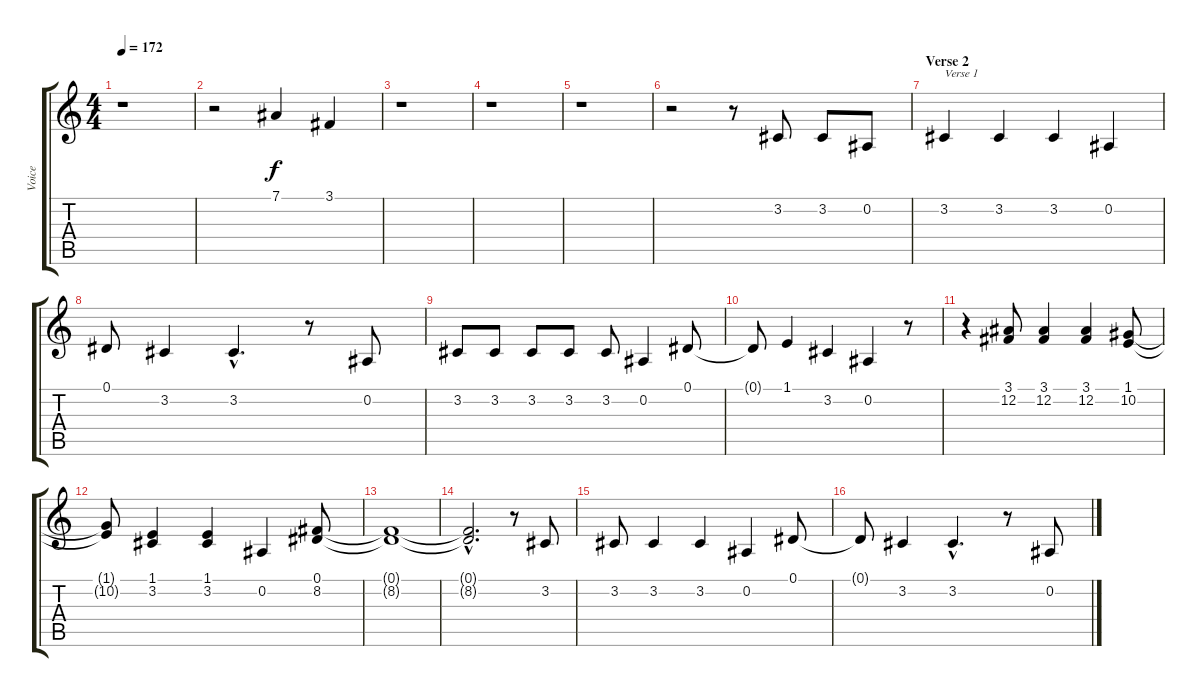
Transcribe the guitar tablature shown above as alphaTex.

\track ("Voice" "Voice") {instrument tenorsax}
\staff {score tabs}
\tuning (Eb4 Bb3 Gb3 Db3 Ab2 Eb2) {hide}
\ts (4 4)
\tempo 172
\clef g2
\ks c
r.1{dy f} |
r.2 7.1.4 3.1.4 |
r.1 |
r.1 |
r.1 |
r.2 r.8 3.2.8 3.2.8 0.2.8 |
\section ("" "Verse 2")
3.2.4{txt "Verse 1"} 3.2.4 3.2.4 0.2.4 |
0.1.8 3.2.4 3.2{hac}.4{d} r.8 0.2.8 |
3.2.8 3.2.8 3.2.8 3.2.8 3.2.8 0.2.4 0.1.8 |
0.1{t}.8 1.1.4 3.2.4 0.2.4 r.8 |
r.4 (3.1 12.2).8 (3.1 12.2).4 (3.1 12.2).4 (1.1 10.2).8 |
(1.1{t} 10.2{t}).8 (1.1 3.2).4 (1.1 3.2).4 0.2.4 (0.1 8.2).8 |
(0.1{t} 8.2{t}).1 |
(0.1{hac t} 8.2{hac t}).2{d} r.8 3.2.8 |
3.2.8 3.2.4 3.2.4 0.2.4 0.1.8 |
0.1{t}.8 3.2.4 3.2{hac}.4{d} r.8 0.2.8
